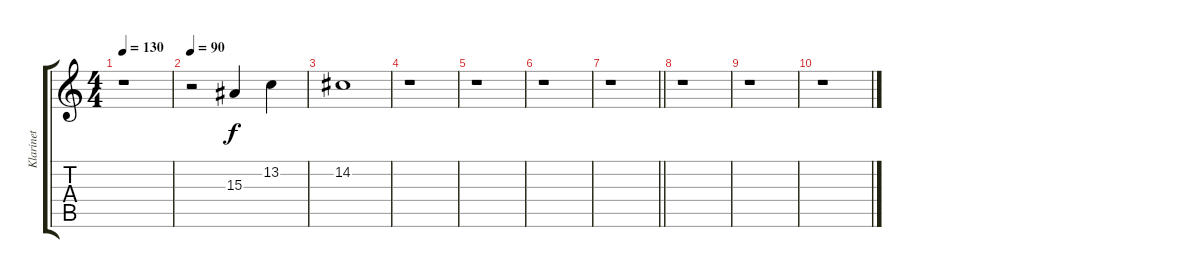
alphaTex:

\track ("Klarinet" "Klarinet") {instrument clarinet}
\staff {score tabs}
\tuning (E4 B3 G3 D3 A2 E2) {hide}
\ts (4 4)
\tempo 130
\clef g2
\ks c
r.1{dy f} |
\tempo 90
r.2 15.3.4 13.2.4 |
14.2.1 |
r.1 |
r.1 |
r.1 |
\barLineRight lightlight
r.1 |
r.1 |
r.1 |
r.1
